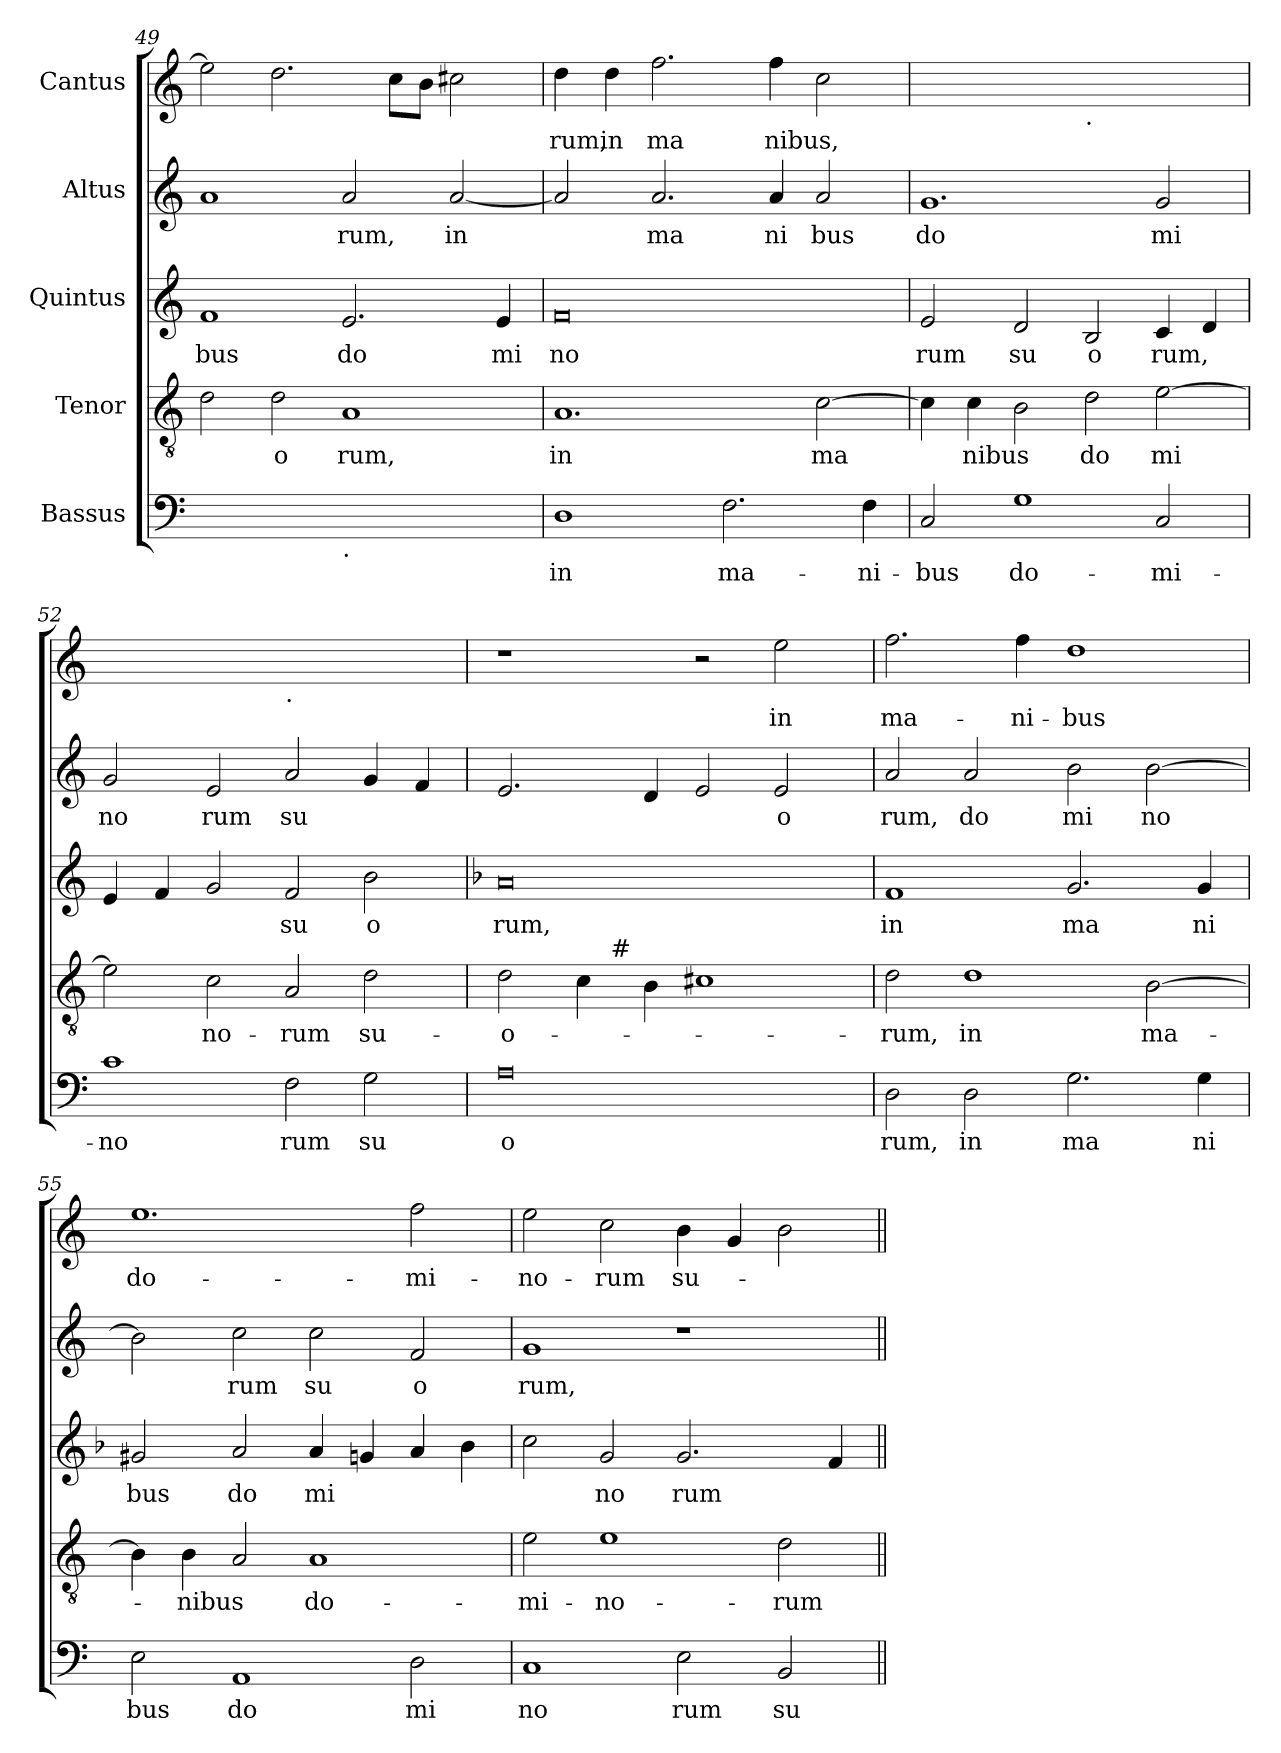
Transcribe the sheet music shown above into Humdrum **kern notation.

**kern	**text	**kern	**text	**kern	**text	**kern	**text	**kern	**text
*part5	*part5	*part4	*part4	*part3	*part3	*part2	*part2	*part1	*part1
*staff5	*staff5	*staff4	*staff4	*staff3	*staff3	*staff2	*staff2	*staff1	*staff1
*I"Bassus	*	*I"Tenor	*	*I"Quintus	*	*I"Altus	*	*I"Cantus	*
*clefF4	*	*clefGv2	*	*clefG2	*	*clefG2	*	*clefG2	*
*k[]	*	*k[]	*	*k[]	*	*k[]	*	*k[]	*
=49	=49	=49	=49	=49	=49	=49	=49	=49	=49
!	!	!	!	!	!LO:LY:b	!	!	!	!
1ryy	.	2d\	.	1f	bus	1a	.	2ee\]	.
!	!	!	!LO:LY:b	!	!	!	!	!	!
.	.	2d\	o	.	.	.	.	2.dd\	.
!LO:TX:b:t=.	!	!	!	!	!	!	!	!	!
!	!	!	!LO:LY:b	!	!LO:LY:b	!	!LO:LY:b	!	!
1ryy	.	1A	rum,	2.e/	do	2a/	rum,	.	.
.	.	.	.	.	.	.	.	8cc\L	.
.	.	.	.	.	.	.	.	8b\J	.
!	!	!	!	!	!	!	!LO:LY:b	!	!
.	.	.	.	.	.	[<2a/	in	2cc#X\	.
!	!	!	!	!	!LO:LY:b	!	!	!	!
.	.	.	.	4e/	mi	.	.	.	.
=50	=50	=50	=50	=50	=50	=50	=50	=50	=50
!	!LO:LY:b	!	!LO:LY:b	!	!LO:LY:b	!	!	!	!LO:LY:b
1D	in	1.A	in	0f	no	2a/]	.	4dd\	rum,
!	!	!	!	!	!	!	!	!	!LO:LY:b
.	.	.	.	.	.	.	.	4dd\	in
!	!	!	!	!	!	!	!LO:LY:b	!	!LO:LY:b
.	.	.	.	.	.	2.a/	ma	2.ff\	ma
!	!LO:LY:b	!	!	!	!	!	!	!	!
2.F\	ma-	.	.	.	.	.	.	.	.
!	!	!	!	!	!	!	!LO:LY:b	!	!LO:LY:b
.	.	.	.	.	.	4a/	ni	4ff\	nibus,
!	!	!	!LO:LY:b	!	!	!	!LO:LY:b	!	!
.	.	[>2c\	ma	.	.	2a/	bus	2cc\	.
!	!LO:LY:b	!	!	!	!	!	!	!	!
4F\	-ni-	.	.	.	.	.	.	.	.
=51	=51	=51	=51	=51	=51	=51	=51	=51	=51
!	!LO:LY:b	!	!	!	!LO:LY:b	!	!LO:LY:b	!	!
2C/	-bus	4c\]	.	2e/	rum	1.g	do	1ryy	.
!	!	!	!LO:LY:b	!	!	!	!	!	!
.	.	4c\	nibus	.	.	.	.	.	.
!	!LO:LY:b	!	!	!	!LO:LY:b	!	!	!	!
1G	do-	2B\	.	2d/	su	.	.	.	.
!	!	!	!	!	!	!	!	!LO:TX:b:t=.	!
!	!	!	!LO:LY:b	!	!LO:LY:b	!	!	!	!
.	.	2d\	do	2B/	o	.	.	1ryy	.
!	!LO:LY:b	!	!LO:LY:b	!	!LO:LY:b	!	!LO:LY:b	!	!
2C/	-mi-	[>2e\	mi	4c/	rum,	2g/	mi	.	.
.	.	.	.	4d/	.	.	.	.	.
!!LO:LB:g=z
=52	=52	=52	=52	=52	=52	=52	=52	=52	=52
!	!LO:LY:b	!	!	!	!	!	!LO:LY:b	!	!
1c	-no	2e\]	.	4e/	.	2g/	no	1ryy	.
.	.	.	.	4f/	.	.	.	.	.
!	!	!	!LO:LY:b	!	!	!	!LO:LY:b	!	!
.	.	2c\	no-	2g/	.	2e/	rum	.	.
!	!	!	!	!	!	!	!	!LO:TX:b:t=.	!
!	!LO:LY:b	!	!LO:LY:b	!	!LO:LY:b	!	!LO:LY:b	!	!
2F\	rum	2A/	-rum	2f/	su	2a/	su	1ryy	.
!	!LO:LY:b	!	!LO:LY:b	!	!LO:LY:b	!	!	!	!
2G\	su	2d\	su-	2b\	o	4g/	.	.	.
.	.	.	.	.	.	4f/	.	.	.
=53	=53	=53	=53	=53	=53	=53	=53	=53	=53
*	*	*	*	*k[b-]	*	*	*	*	*
*	*	*	*	*F:	*	*	*	*	*
!	!LO:LY:b	!	!LO:LY:b	!	!LO:LY:b	!	!	!	!
*	*	*^	*	*	*	*	*	*	*
0A	o	2d\	2ryy	-o-	0a	rum,	2.e/	.	1r	.
.	.	4c\	8ryy	.	.	.	.	.	.	.
!	!	!	!LO:TX:a:t=#	!	!	!	!	!	!	!
.	.	.	1ryy	.	.	.	.	.	.	.
.	.	4B\	.	.	.	.	4d/	.	.	.
.	.	1c#X	.	.	.	.	2e/	.	2r	.
!	!	!	!	!	!	!	!	!LO:LY:b	!	!LO:LY:b
.	.	.	.	.	.	.	2e/	o	2ee\	in
.	.	.	4.ryy	.	.	.	.	.	.	.
=54	=54	=54	=54	=54	=54	=54	=54	=54	=54	=54
!	!LO:LY:b	!	!	!LO:LY:b	!	!LO:LY:b	!	!LO:LY:b	!	!LO:LY:b
*	*	*v	*v	*	*	*	*	*	*	*
2D\	rum,	2d\	-rum,	1f	in	2a/	rum,	2.ff\	ma-
!	!LO:LY:b	!	!LO:LY:b	!	!	!	!LO:LY:b	!	!
2D\	in	1d	in	.	.	2a/	do	.	.
!	!	!	!	!	!	!	!	!	!LO:LY:b
.	.	.	.	.	.	.	.	4ff\	-ni-
!	!LO:LY:b	!	!	!	!LO:LY:b	!	!LO:LY:b	!	!LO:LY:b
2.G\	ma	.	.	2.g/	ma	2b\	mi	1dd	-bus
!	!	!	!LO:LY:b	!	!	!	!LO:LY:b	!	!
.	.	[>2B\	ma-	.	.	[>2b\	no	.	.
!	!LO:LY:b	!	!	!	!LO:LY:b	!	!	!	!
4G\	ni	.	.	4g/	ni	.	.	.	.
=55	=55	=55	=55	=55	=55	=55	=55	=55	=55
!	!LO:LY:b	!	!	!	!LO:LY:b	!	!	!	!LO:LY:b
2E\	bus	4B\]	.	2g#X/	bus	2b\]	.	1.ee	do-
!	!	!	!LO:LY:b	!	!	!	!	!	!
.	.	4B\	-nibus	.	.	.	.	.	.
!	!LO:LY:b	!	!	!	!LO:LY:b	!	!LO:LY:b	!	!
1AA	do	2A/	.	2a/	do	2cc\	rum	.	.
!	!	!	!LO:LY:b	!	!LO:LY:b	!	!LO:LY:b	!	!
.	.	1A	do-	4a/	mi	2cc\	su	.	.
.	.	.	.	4gn/	.	.	.	.	.
!	!LO:LY:b	!	!	!	!	!	!LO:LY:b	!	!LO:LY:b
2D\	mi	.	.	4a/	.	2f/	o	2ff\	-mi-
.	.	.	.	4b-\	.	.	.	.	.
=56	=56	=56	=56	=56	=56	=56	=56	=56	=56
!	!LO:LY:b	!	!LO:LY:b	!	!	!	!LO:LY:b	!	!LO:LY:b
1C	no	2e\	-mi-	2cc\	.	1g	rum,	2ee\	-no-
!	!	!	!LO:LY:b	!	!LO:LY:b	!	!	!	!LO:LY:b
.	.	1e	-no-	2g/	no	.	.	2cc\	-rum
!	!LO:LY:b	!	!	!	!LO:LY:b	!	!	!	!LO:LY:b
2E\	rum	.	.	2.g/	rum	1r	.	4b\	su-
.	.	.	.	.	.	.	.	4g/	.
!	!LO:LY:b	!	!LO:LY:b	!	!	!	!	!	!
2BB/	su	2d\	-rum	.	.	.	.	2b\	.
.	.	.	.	4f/	.	.	.	.	.
=||	=||	=||	=||	=||	=||	=||	=||	=||	=||
*-	*-	*-	*-	*-	*-	*-	*-	*-	*-
